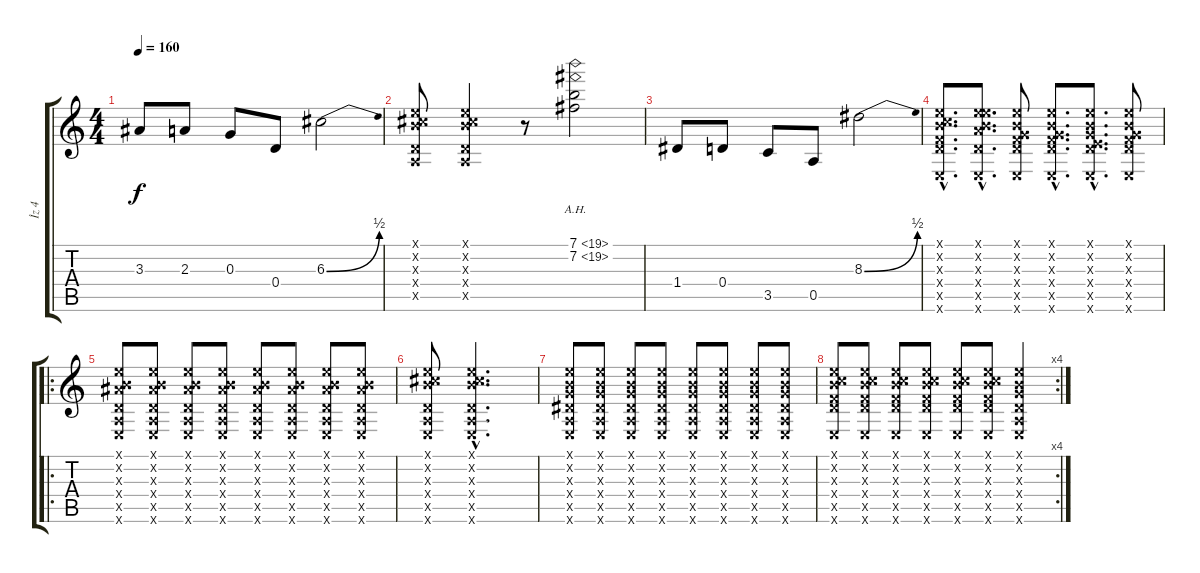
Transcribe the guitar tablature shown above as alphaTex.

\track ("İz 4" "İz 4") {instrument distortionguitar}
\staff {score tabs}
\tuning (E4 B3 G3 D3 A2 E2) {hide}
\ts (4 4)
\tempo 160
\clef g2
\ks c
3.3.8{dy f instrument distortionguitar} 2.3.8 0.3.8 0.4.8 6.3{be (bend 0 0 60 2)}.2 |
(0.1{x} 0.2{x} 6.3{x} 0.4{x} 0.5{x}).8{instrument guitarfretnoise} (0.1{x} 0.2{x} 6.3{x} 0.4{x} 0.5{x}).4 r.8 (7.1{ah 12} 7.2{ah 12}).2{instrument distortionguitar} |
1.4.8 0.4.8 3.5.8 0.5.8 8.3{be (bend 0 0 60 2)}.2 |
(0.1{hac x} 0.2{hac x} 5.3{hac x} 0.4{hac x} 8.5{hac x} 0.6{hac x}).8{d instrument guitarfretnoise} (0.1{hac x} 0.2{hac x} 9.3{hac x} 0.4{hac x} 12.5{hac x} 0.6{hac x}).8{d} (0.1{x} 0.2{x} 0.3{x} 0.4{x} 8.5{x} 0.6{x}).8 (0.1{hac x} 0.2{hac x} 0.3{hac x} 0.4{hac x} 8.5{hac x} 0.6{hac x}).8{d} (0.1{hac x} 0.2{hac x} 0.3{hac x} 0.4{hac x} 7.5{hac x} 0.6{hac x}).8{d} (0.1{x} 0.2{x} 0.3{x} 0.4{x} 8.5{x} 0.6{x}).8 |
\ro
(0.1{x} 0.2{x} 3.3{x} 0.4{x} 0.5{x} 0.6{x}).8 (0.1{x} 0.2{x} 3.3{x} 0.4{x} 0.5{x} 0.6{x}).8 (0.1{x} 0.2{x} 3.3{x} 0.4{x} 0.5{x} 0.6{x}).8 (0.1{x} 0.2{x} 3.3{x} 0.4{x} 0.5{x} 0.6{x}).8 (0.1{x} 0.2{x} 3.3{x} 0.4{x} 0.5{x} 0.6{x}).8 (0.1{x} 0.2{x} 3.3{x} 0.4{x} 0.5{x} 0.6{x}).8 (0.1{x} 0.2{x} 3.3{x} 0.4{x} 0.5{x} 0.6{x}).8 (0.1{x} 0.2{x} 3.3{x} 0.4{x} 0.5{x} 0.6{x}).8 |
(0.1{x} 0.2{x} 6.3{x} 0.4{x} 0.5{x} 0.6{x}).8 (0.1{hac x} 0.2{hac x} 6.3{hac x} 0.4{hac x} 0.5{hac x} 0.6{hac x}).2{d} |
(0.1{x} 0.2{x} 0.3{x} 1.4{x} 0.5{x} 0.6{x}).8 (0.1{x} 0.2{x} 0.3{x} 1.4{x} 0.5{x} 0.6{x}).8 (0.1{x} 0.2{x} 0.3{x} 1.4{x} 0.5{x} 0.6{x}).8 (0.1{x} 0.2{x} 0.3{x} 1.4{x} 0.5{x} 0.6{x}).8 (0.1{x} 0.2{x} 0.3{x} 1.4{x} 0.5{x} 0.6{x}).8 (0.1{x} 0.2{x} 0.3{x} 1.4{x} 0.5{x} 0.6{x}).8 (0.1{x} 0.2{x} 0.3{x} 1.4{x} 0.5{x} 0.6{x}).8 (0.1{x} 0.2{x} 0.3{x} 1.4{x} 0.5{x} 0.6{x}).8 |
\rc 4
(0.1{x} 0.2{x} 5.3{x} 0.4{x} 8.5{x} 0.6{x}).8 (0.1{x} 0.2{x} 5.3{x} 0.4{x} 8.5{x} 0.6{x}).8 (0.1{x} 0.2{x} 5.3{x} 0.4{x} 8.5{x} 0.6{x}).8 (0.1{x} 0.2{x} 5.3{x} 0.4{x} 8.5{x} 0.6{x}).8 (0.1{x} 0.2{x} 5.3{x} 0.4{x} 8.5{x} 0.6{x}).8 (0.1{x} 0.2{x} 5.3{x} 0.4{x} 8.5{x} 0.6{x}).8 (0.1{x} 0.2{x} 0.3{x} 0.4{x} 0.5{x} 0.6{x}).4
